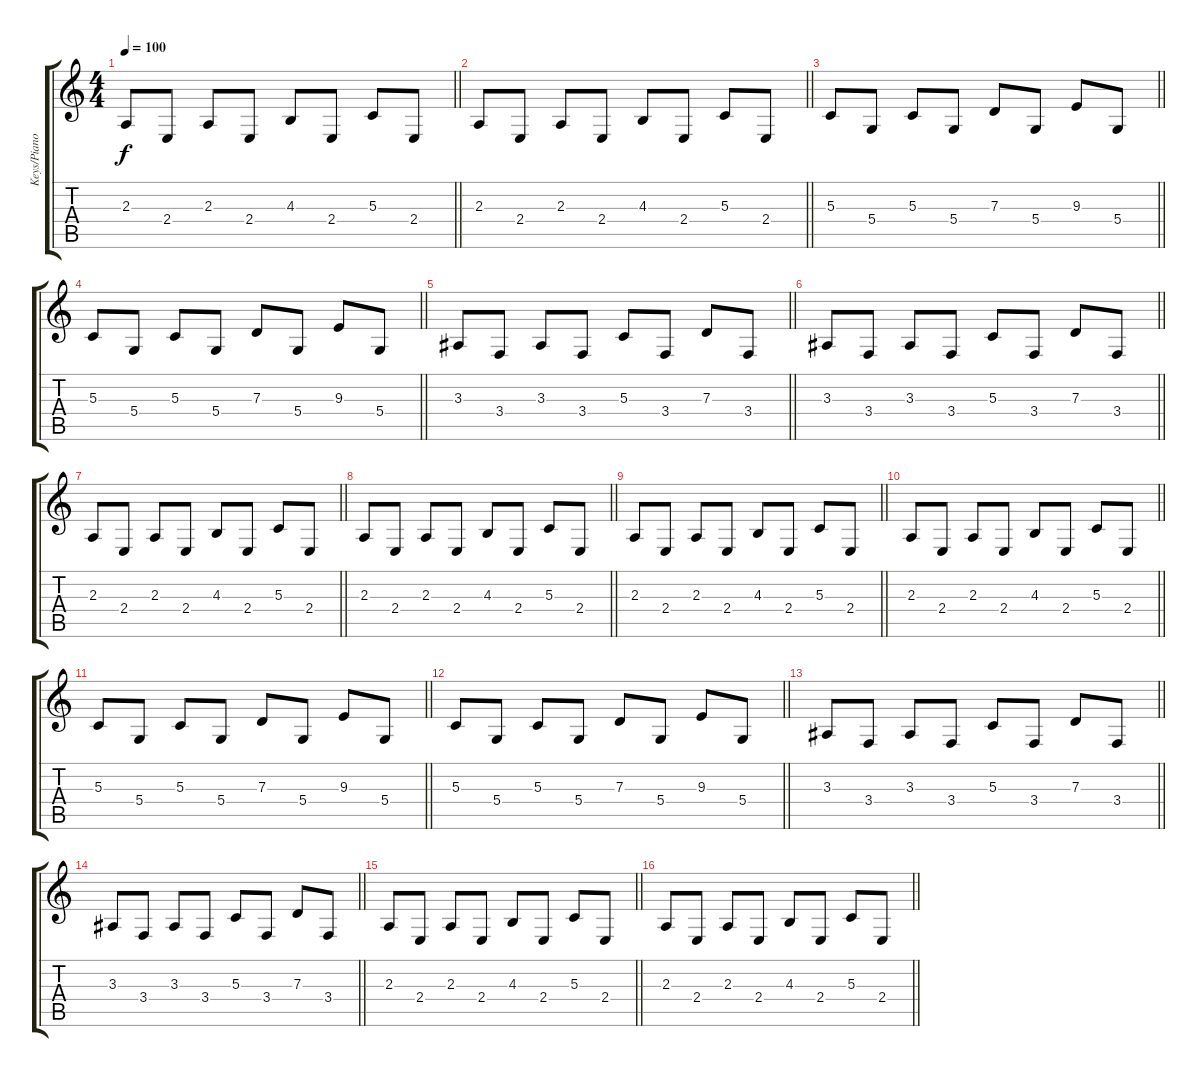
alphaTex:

\track ("Keys/Piano L.H." "Keys/Piano") {instrument pad2warm}
\staff {score tabs}
\tuning (E4 B3 G3 D3 A2 D2) {hide}
\ts (4 4)
\tempo 100
\clef g2
\barLineRight lightlight
\ks c
2.3.8{dy f instrument acousticgrandpiano} 2.4.8 2.3.8 2.4.8 4.3.8 2.4.8 5.3.8 2.4.8 |
\barLineRight lightlight
2.3.8 2.4.8 2.3.8 2.4.8 4.3.8 2.4.8 5.3.8 2.4.8 |
\barLineRight lightlight
5.3.8 5.4.8 5.3.8 5.4.8 7.3.8 5.4.8 9.3.8 5.4.8 |
\barLineRight lightlight
5.3.8 5.4.8 5.3.8 5.4.8 7.3.8 5.4.8 9.3.8 5.4.8 |
\barLineRight lightlight
3.3.8 3.4.8 3.3.8 3.4.8 5.3.8 3.4.8 7.3.8 3.4.8 |
\barLineRight lightlight
3.3.8 3.4.8 3.3.8 3.4.8 5.3.8 3.4.8 7.3.8 3.4.8 |
\barLineRight lightlight
2.3.8 2.4.8 2.3.8 2.4.8 4.3.8 2.4.8 5.3.8 2.4.8 |
\barLineRight lightlight
2.3.8 2.4.8 2.3.8 2.4.8 4.3.8 2.4.8 5.3.8 2.4.8 |
\barLineRight lightlight
2.3.8{instrument acousticgrandpiano} 2.4.8 2.3.8 2.4.8 4.3.8 2.4.8 5.3.8 2.4.8 |
\barLineRight lightlight
2.3.8 2.4.8 2.3.8 2.4.8 4.3.8 2.4.8 5.3.8 2.4.8 |
\barLineRight lightlight
5.3.8 5.4.8 5.3.8 5.4.8 7.3.8 5.4.8 9.3.8 5.4.8 |
\barLineRight lightlight
5.3.8 5.4.8 5.3.8 5.4.8 7.3.8 5.4.8 9.3.8 5.4.8 |
\barLineRight lightlight
3.3.8 3.4.8 3.3.8 3.4.8 5.3.8 3.4.8 7.3.8 3.4.8 |
\barLineRight lightlight
3.3.8 3.4.8 3.3.8 3.4.8 5.3.8 3.4.8 7.3.8 3.4.8 |
\barLineRight lightlight
2.3.8 2.4.8 2.3.8 2.4.8 4.3.8 2.4.8 5.3.8 2.4.8 |
\barLineRight lightlight
2.3.8 2.4.8 2.3.8 2.4.8 4.3.8 2.4.8 5.3.8 2.4.8
